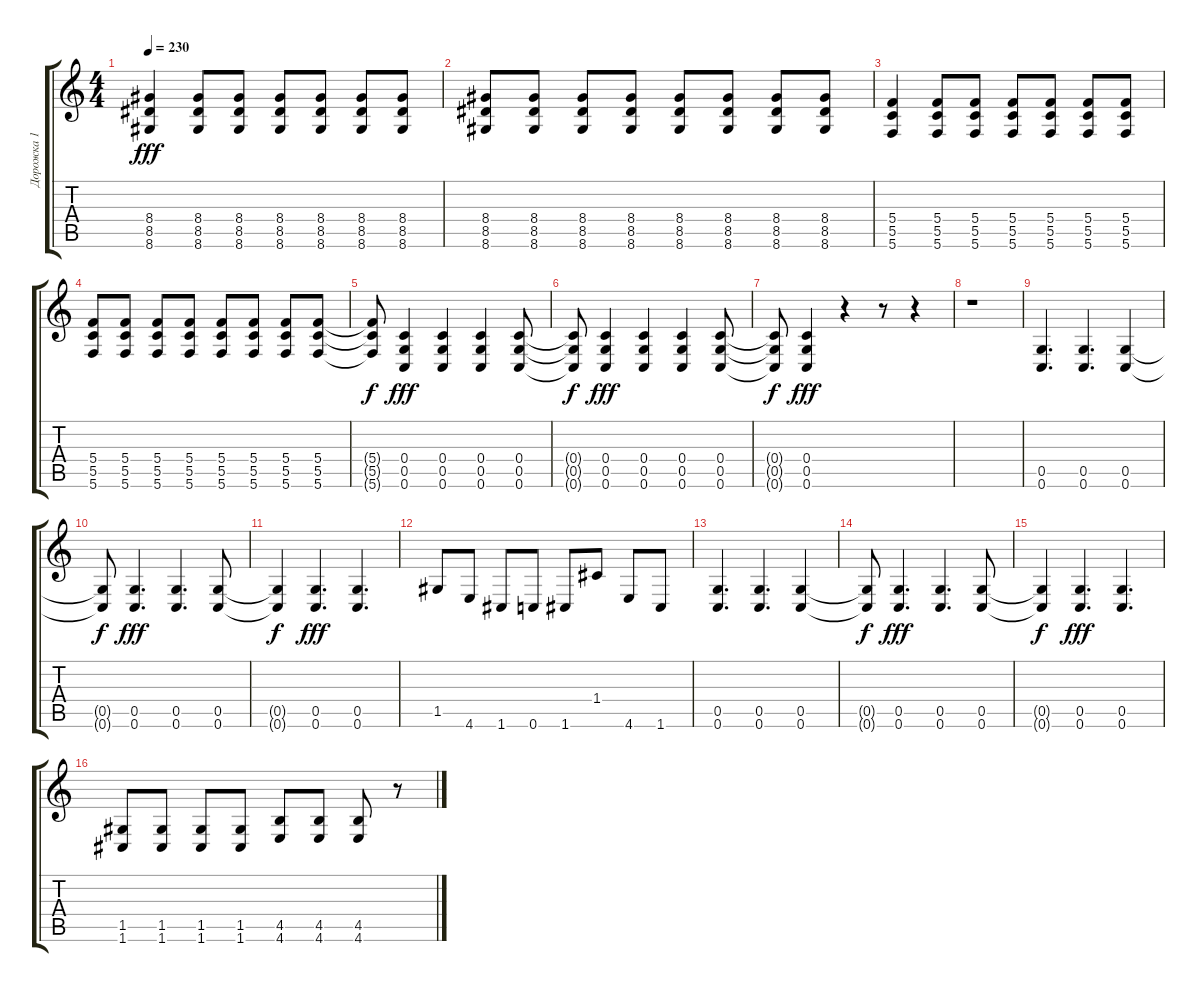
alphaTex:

\track ("Дорожка 1" "Дорожка 1") {instrument distortionguitar}
\staff {score tabs}
\tuning (D4 A3 F3 C3 G2 C2) {hide}
\ts (4 4)
\tempo 230
\clef g2
\ks c
(8.4 8.5 8.6).4{dy fff} (8.4 8.5 8.6).8 (8.4 8.5 8.6).8 (8.4 8.5 8.6).8 (8.4 8.5 8.6).8 (8.4 8.5 8.6).8 (8.4 8.5 8.6).8 |
(8.4 8.5 8.6).8 (8.4 8.5 8.6).8 (8.4 8.5 8.6).8 (8.4 8.5 8.6).8 (8.4 8.5 8.6).8 (8.4 8.5 8.6).8 (8.4 8.5 8.6).8 (8.4 8.5 8.6).8 |
(5.4 5.5 5.6).4 (5.4 5.5 5.6).8 (5.4 5.5 5.6).8 (5.4 5.5 5.6).8 (5.4 5.5 5.6).8 (5.4 5.5 5.6).8 (5.4 5.5 5.6).8 |
(5.4 5.5 5.6).8 (5.4 5.5 5.6).8 (5.4 5.5 5.6).8 (5.4 5.5 5.6).8 (5.4 5.5 5.6).8 (5.4 5.5 5.6).8 (5.4 5.5 5.6).8 (5.4 5.5 5.6).8 |
(5.4{t} 5.5{t} 5.6{t}).8{dy f} (0.4 0.5 0.6).4{dy fff} (0.4 0.5 0.6).4 (0.4 0.5 0.6).4 (0.4 0.5 0.6).8 |
(0.4{t} 0.5{t} 0.6{t}).8{dy f} (0.4 0.5 0.6).4{dy fff} (0.4 0.5 0.6).4 (0.4 0.5 0.6).4 (0.4 0.5 0.6).8 |
(0.4{t} 0.5{t} 0.6{t}).8{dy f} (0.4 0.5 0.6).4{dy fff} r.4 r.8 r.4 |
r.1 |
(0.5 0.6).4{d} (0.5 0.6).4{d} (0.5 0.6).4 |
(0.5{t} 0.6{t}).8{dy f} (0.5 0.6).4{d dy fff} (0.5 0.6).4{d} (0.5 0.6).8 |
(0.5{t} 0.6{t}).4{dy f} (0.5 0.6).4{d dy fff} (0.5 0.6).4{d} |
1.5.8 4.6.8 1.6.8 0.6.8 1.6.8 1.4.8 4.6.8 1.6.8 |
(0.5 0.6).4{d} (0.5 0.6).4{d} (0.5 0.6).4 |
(0.5{t} 0.6{t}).8{dy f} (0.5 0.6).4{d dy fff} (0.5 0.6).4{d} (0.5 0.6).8 |
(0.5{t} 0.6{t}).4{dy f} (0.5 0.6).4{d dy fff} (0.5 0.6).4{d} |
(1.5 1.6).8 (1.5 1.6).8 (1.5 1.6).8 (1.5 1.6).8 (4.5 4.6).8 (4.5 4.6).8 (4.5 4.6).8 r.8
